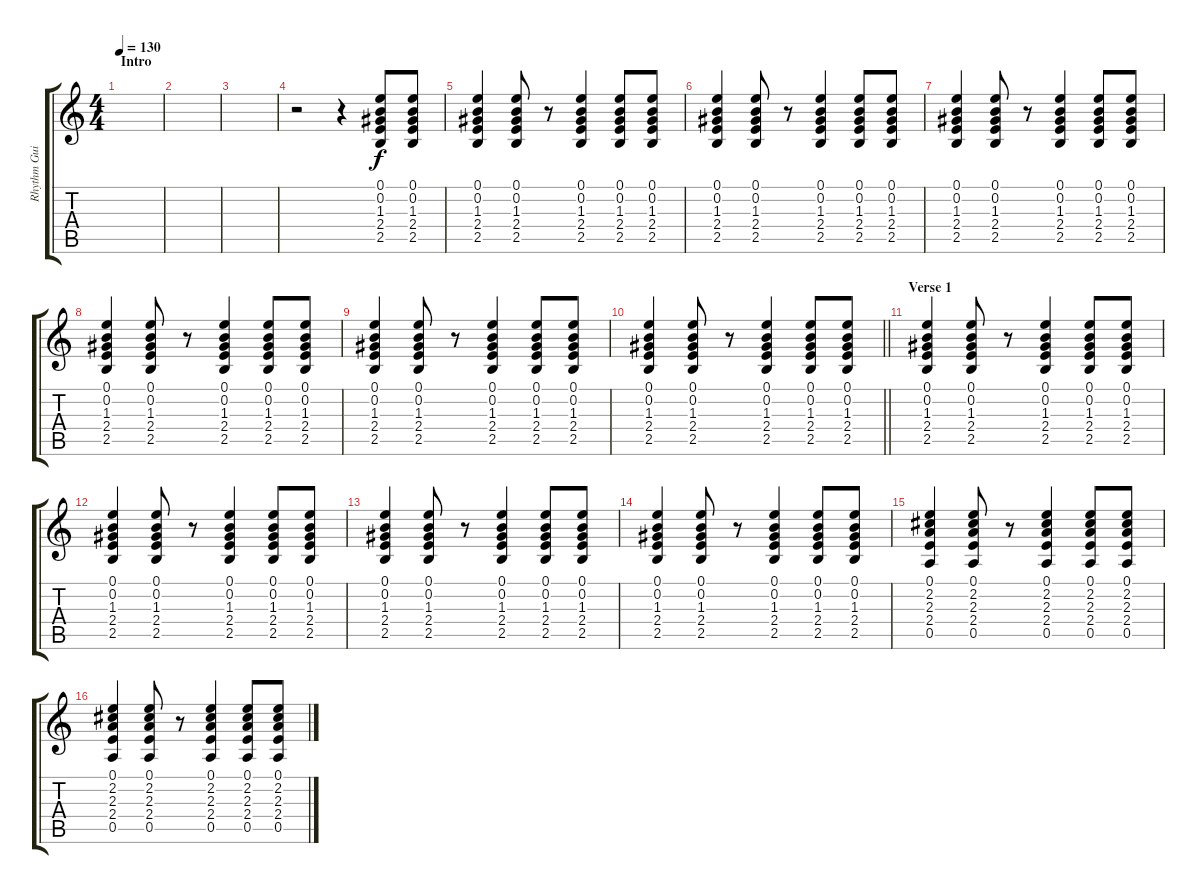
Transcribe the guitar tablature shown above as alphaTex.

\track ("Rhythm Guitar" "Rhythm Gui") {solo instrument electricguitarclean}
\staff {score tabs}
\tuning (E4 B3 G3 D3 A2 E2) {hide}
\ts (4 4)
\section ("" "Intro")
\tempo 130
\clef g2
\ks c
|
|
|
r.2 r.4 (0.1 0.2 1.3 2.4 2.5).8 (0.1 0.2 1.3 2.4 2.5).8 |
(0.1 0.2 1.3 2.4 2.5).4 (0.1 0.2 1.3 2.4 2.5).8 r.8 (0.1 0.2 1.3 2.4 2.5).4 (0.1 0.2 1.3 2.4 2.5).8 (0.1 0.2 1.3 2.4 2.5).8 |
(0.1 0.2 1.3 2.4 2.5).4 (0.1 0.2 1.3 2.4 2.5).8 r.8 (0.1 0.2 1.3 2.4 2.5).4 (0.1 0.2 1.3 2.4 2.5).8 (0.1 0.2 1.3 2.4 2.5).8 |
(0.1 0.2 1.3 2.4 2.5).4 (0.1 0.2 1.3 2.4 2.5).8 r.8 (0.1 0.2 1.3 2.4 2.5).4 (0.1 0.2 1.3 2.4 2.5).8 (0.1 0.2 1.3 2.4 2.5).8 |
(0.1 0.2 1.3 2.4 2.5).4 (0.1 0.2 1.3 2.4 2.5).8 r.8 (0.1 0.2 1.3 2.4 2.5).4 (0.1 0.2 1.3 2.4 2.5).8 (0.1 0.2 1.3 2.4 2.5).8 |
(0.1 0.2 1.3 2.4 2.5).4 (0.1 0.2 1.3 2.4 2.5).8 r.8 (0.1 0.2 1.3 2.4 2.5).4 (0.1 0.2 1.3 2.4 2.5).8 (0.1 0.2 1.3 2.4 2.5).8 |
\barLineRight lightlight
(0.1 0.2 1.3 2.4 2.5).4 (0.1 0.2 1.3 2.4 2.5).8 r.8 (0.1 0.2 1.3 2.4 2.5).4 (0.1 0.2 1.3 2.4 2.5).8 (0.1 0.2 1.3 2.4 2.5).8 |
\section ("" "Verse 1")
(0.1 0.2 1.3 2.4 2.5).4 (0.1 0.2 1.3 2.4 2.5).8 r.8 (0.1 0.2 1.3 2.4 2.5).4 (0.1 0.2 1.3 2.4 2.5).8 (0.1 0.2 1.3 2.4 2.5).8 |
(0.1 0.2 1.3 2.4 2.5).4 (0.1 0.2 1.3 2.4 2.5).8 r.8 (0.1 0.2 1.3 2.4 2.5).4 (0.1 0.2 1.3 2.4 2.5).8 (0.1 0.2 1.3 2.4 2.5).8 |
(0.1 0.2 1.3 2.4 2.5).4 (0.1 0.2 1.3 2.4 2.5).8 r.8 (0.1 0.2 1.3 2.4 2.5).4 (0.1 0.2 1.3 2.4 2.5).8 (0.1 0.2 1.3 2.4 2.5).8 |
(0.1 0.2 1.3 2.4 2.5).4 (0.1 0.2 1.3 2.4 2.5).8 r.8 (0.1 0.2 1.3 2.4 2.5).4 (0.1 0.2 1.3 2.4 2.5).8 (0.1 0.2 1.3 2.4 2.5).8 |
(0.1 2.2 2.3 2.4 0.5).4 (0.1 2.2 2.3 2.4 0.5).8 r.8 (0.1 2.2 2.3 2.4 0.5).4 (0.1 2.2 2.3 2.4 0.5).8 (0.1 2.2 2.3 2.4 0.5).8 |
(0.1 2.2 2.3 2.4 0.5).4 (0.1 2.2 2.3 2.4 0.5).8 r.8 (0.1 2.2 2.3 2.4 0.5).4 (0.1 2.2 2.3 2.4 0.5).8 (0.1 2.2 2.3 2.4 0.5).8
